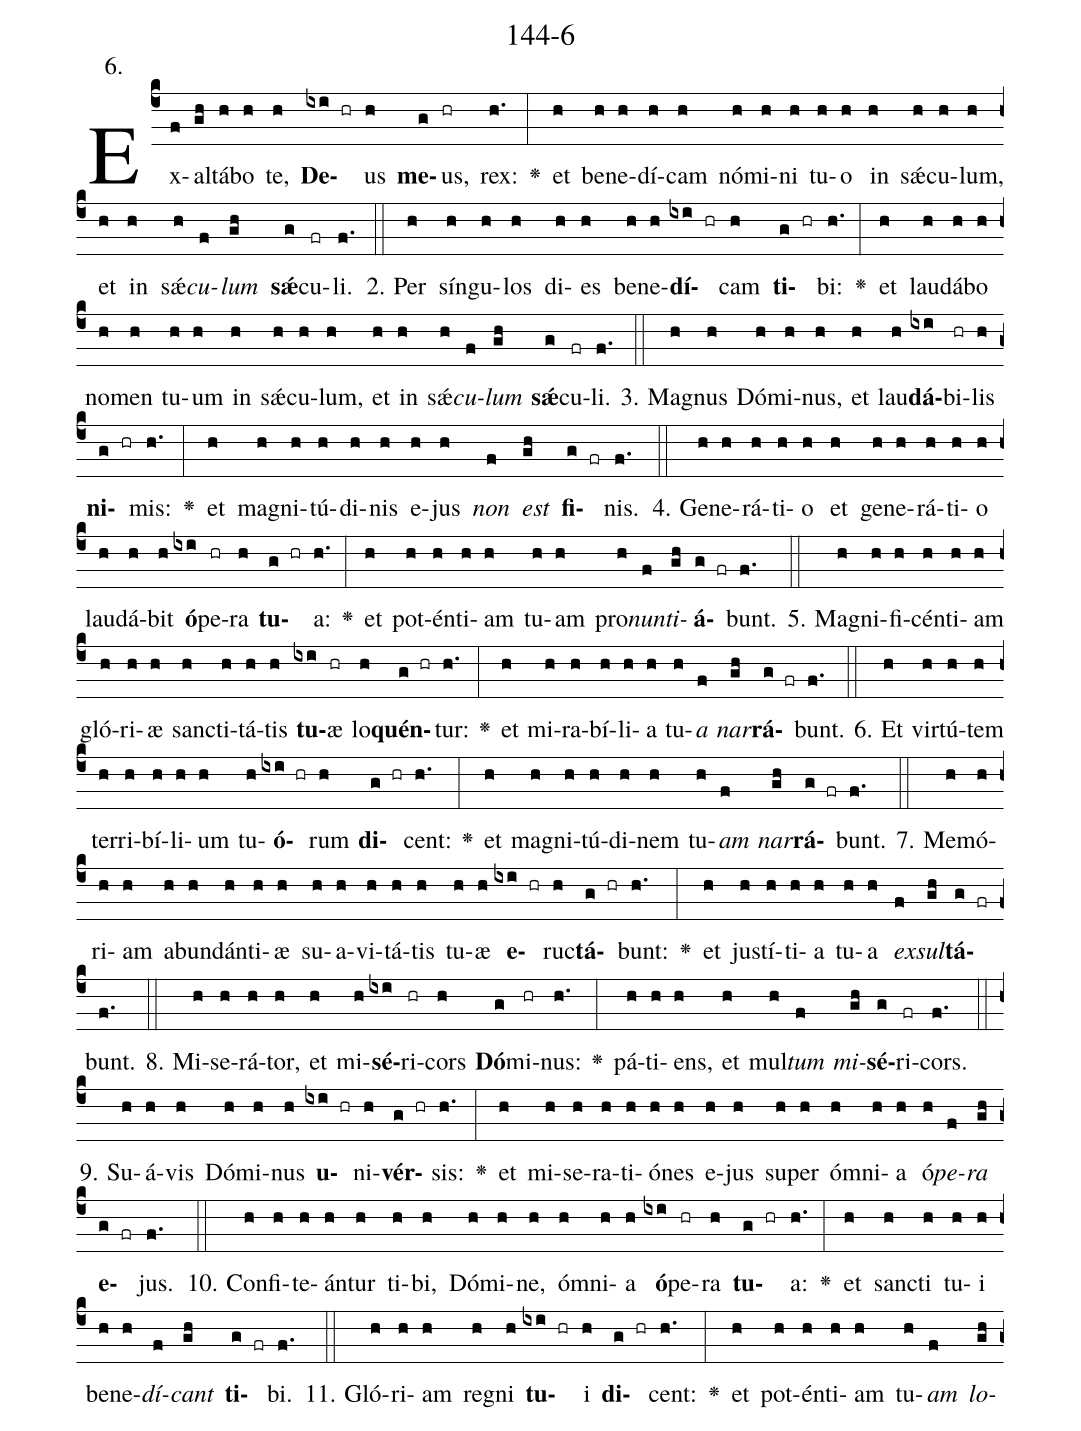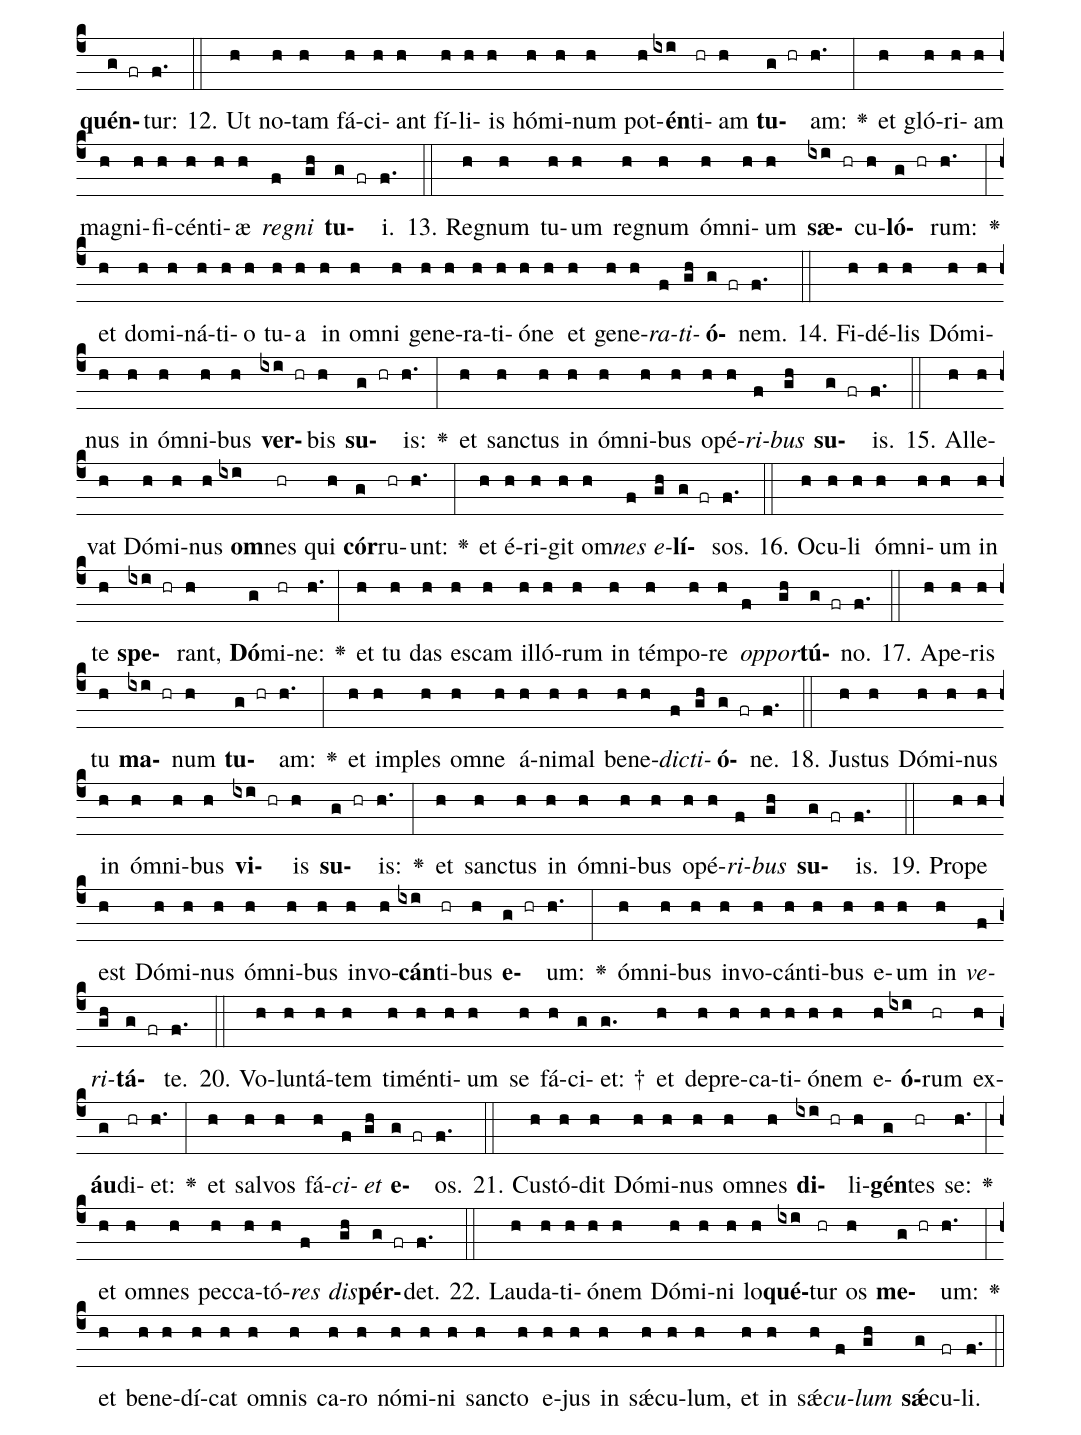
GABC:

name: 144-6;
annotation: 6.;
%%
(c4)Ex(f)al(gh)tá(h)bo(h) te,(h) <b>De</b>(ixi hr)us(h) <b>me</b>(g)us,(hr) rex:(h.) <v>\greheightstar</v>(:) et(h) be(h)ne(h)dí(h)cam(h) nó(h)mi(h)ni(h) tu(h)o(h) in(h) sǽ(h)cu(h)lum,(h) et(h) in(h) sǽ(h)<i>cu</i>(f)<i>lum</i>(gh) <b>sǽ</b>(g)cu(fr)li.(f.) (::)
2. Per(h) sín(h)gu(h)los(h) di(h)es(h) be(h)ne(h)<b>dí</b>(ixi hr)cam(h) <b>ti</b>(g hr)bi:(h.) <v>\greheightstar</v>(:) et(h) lau(h)dá(h)bo(h) no(h)men(h) tu(h)um(h) in(h) sǽ(h)cu(h)lum,(h) et(h) in(h) sǽ(h)<i>cu</i>(f)<i>lum</i>(gh) <b>sǽ</b>(g)cu(fr)li.(f.) (::)
3. Ma(h)gnus(h) Dó(h)mi(h)nus,(h) et(h) lau(h)<b>dá</b>(ixi)bi(hr)lis(h) <b>ni</b>(g hr)mis:(h.) <v>\greheightstar</v>(:) et(h) ma(h)gni(h)tú(h)di(h)nis(h) e(h)jus(h) <i>non</i>(f) <i>est</i>(gh) <b>fi</b>(g fr)nis.(f.) (::)
4. Ge(h)ne(h)rá(h)ti(h)o(h) et(h) ge(h)ne(h)rá(h)ti(h)o(h) lau(h)dá(h)bit(h) <b>ó</b>(ixi)pe(hr)ra(h) <b>tu</b>(g hr)a:(h.) <v>\greheightstar</v>(:) et(h) pot(h)én(h)ti(h)am(h) tu(h)am(h) pro(h)<i>nun</i>(f)<i>ti</i>(gh)<b>á</b>(g fr)bunt.(f.) (::)
5. Ma(h)gni(h)fi(h)cén(h)ti(h)am(h) gló(h)ri(h)æ(h) sanc(h)ti(h)tá(h)tis(h) <b>tu</b>(ixi)æ(hr) lo(h)<b>quén</b>(g hr)tur:(h.) <v>\greheightstar</v>(:) et(h) mi(h)ra(h)bí(h)li(h)a(h) tu(h)<i>a</i>(f) <i>nar</i>(gh)<b>rá</b>(g fr)bunt.(f.) (::)
6. Et(h) vir(h)tú(h)tem(h) ter(h)ri(h)bí(h)li(h)um(h) tu(h)<b>ó</b>(ixi hr)rum(h) <b>di</b>(g hr)cent:(h.) <v>\greheightstar</v>(:) et(h) ma(h)gni(h)tú(h)di(h)nem(h) tu(h)<i>am</i>(f) <i>nar</i>(gh)<b>rá</b>(g fr)bunt.(f.) (::)
7. Me(h)mó(h)ri(h)am(h) ab(h)un(h)dán(h)ti(h)æ(h) su(h)a(h)vi(h)tá(h)tis(h) tu(h)æ(h) <b>e</b>(ixi hr)ruc(h)<b>tá</b>(g hr)bunt:(h.) <v>\greheightstar</v>(:) et(h) jus(h)tí(h)ti(h)a(h) tu(h)a(h) <i>ex</i>(f)<i>sul</i>(gh)<b>tá</b>(g fr)bunt.(f.) (::)
8. Mi(h)se(h)rá(h)tor,(h) et(h) mi(h)<b>sé</b>(ixi)ri(hr)cors(h) <b>Dó</b>(g)mi(hr)nus:(h.) <v>\greheightstar</v>(:) pá(h)ti(h)ens,(h) et(h) mul(h)<i>tum</i>(f) <i>mi</i>(gh)<b>sé</b>(g)ri(fr)cors.(f.) (::)
9. Su(h)á(h)vis(h) Dó(h)mi(h)nus(h) <b>u</b>(ixi hr)ni(h)<b>vér</b>(g hr)sis:(h.) <v>\greheightstar</v>(:) et(h) mi(h)se(h)ra(h)ti(h)ó(h)nes(h) e(h)jus(h) su(h)per(h) óm(h)ni(h)a(h) ó(h)<i>pe</i>(f)<i>ra</i>(gh) <b>e</b>(g fr)jus.(f.) (::)
10. Con(h)fi(h)te(h)án(h)tur(h) ti(h)bi,(h) Dó(h)mi(h)ne,(h) óm(h)ni(h)a(h) <b>ó</b>(ixi)pe(hr)ra(h) <b>tu</b>(g hr)a:(h.) <v>\greheightstar</v>(:) et(h) sanc(h)ti(h) tu(h)i(h) be(h)ne(h)<i>dí</i>(f)<i>cant</i>(gh) <b>ti</b>(g fr)bi.(f.) (::)
11. Gló(h)ri(h)am(h) re(h)gni(h) <b>tu</b>(ixi hr)i(h) <b>di</b>(g hr)cent:(h.) <v>\greheightstar</v>(:) et(h) pot(h)én(h)ti(h)am(h) tu(h)<i>am</i>(f) <i>lo</i>(gh)<b>quén</b>(g fr)tur:(f.) (::)
12. Ut(h) no(h)tam(h) fá(h)ci(h)ant(h) fí(h)li(h)is(h) hó(h)mi(h)num(h) pot(h)<b>én</b>(ixi)ti(hr)am(h) <b>tu</b>(g hr)am:(h.) <v>\greheightstar</v>(:) et(h) gló(h)ri(h)am(h) ma(h)gni(h)fi(h)cén(h)ti(h)æ(h) <i>re</i>(f)<i>gni</i>(gh) <b>tu</b>(g fr)i.(f.) (::)
13. Re(h)gnum(h) tu(h)um(h) re(h)gnum(h) óm(h)ni(h)um(h) <b>sæ</b>(ixi hr)cu(h)<b>ló</b>(g hr)rum:(h.) <v>\greheightstar</v>(:) et(h) do(h)mi(h)ná(h)ti(h)o(h) tu(h)a(h) in(h) om(h)ni(h) ge(h)ne(h)ra(h)ti(h)ó(h)ne(h) et(h) ge(h)ne(h)<i>ra</i>(f)<i>ti</i>(gh)<b>ó</b>(g fr)nem.(f.) (::)
14. Fi(h)dé(h)lis(h) Dó(h)mi(h)nus(h) in(h) óm(h)ni(h)bus(h) <b>ver</b>(ixi hr)bis(h) <b>su</b>(g hr)is:(h.) <v>\greheightstar</v>(:) et(h) sanc(h)tus(h) in(h) óm(h)ni(h)bus(h) o(h)pé(h)<i>ri</i>(f)<i>bus</i>(gh) <b>su</b>(g fr)is.(f.) (::)
15. Al(h)le(h)vat(h) Dó(h)mi(h)nus(h) <b>om</b>(ixi)nes(hr) qui(h) <b>cór</b>(g)ru(hr)unt:(h.) <v>\greheightstar</v>(:) et(h) é(h)ri(h)git(h) om(h)<i>nes</i>(f) <i>e</i>(gh)<b>lí</b>(g fr)sos.(f.) (::)
16. O(h)cu(h)li(h) óm(h)ni(h)um(h) in(h) te(h) <b>spe</b>(ixi hr)rant,(h) <b>Dó</b>(g)mi(hr)ne:(h.) <v>\greheightstar</v>(:) et(h) tu(h) das(h) es(h)cam(h) il(h)ló(h)rum(h) in(h) tém(h)po(h)re(h) <i>op</i>(f)<i>por</i>(gh)<b>tú</b>(g fr)no.(f.) (::)
17. A(h)pe(h)ris(h) tu(h) <b>ma</b>(ixi hr)num(h) <b>tu</b>(g hr)am:(h.) <v>\greheightstar</v>(:) et(h) im(h)ples(h) om(h)ne(h) á(h)ni(h)mal(h) be(h)ne(h)<i>dic</i>(f)<i>ti</i>(gh)<b>ó</b>(g fr)ne.(f.) (::)
18. Jus(h)tus(h) Dó(h)mi(h)nus(h) in(h) óm(h)ni(h)bus(h) <b>vi</b>(ixi hr)is(h) <b>su</b>(g hr)is:(h.) <v>\greheightstar</v>(:) et(h) sanc(h)tus(h) in(h) óm(h)ni(h)bus(h) o(h)pé(h)<i>ri</i>(f)<i>bus</i>(gh) <b>su</b>(g fr)is.(f.) (::)
19. Pro(h)pe(h) est(h) Dó(h)mi(h)nus(h) óm(h)ni(h)bus(h) in(h)vo(h)<b>cán</b>(ixi)ti(hr)bus(h) <b>e</b>(g hr)um:(h.) <v>\greheightstar</v>(:) óm(h)ni(h)bus(h) in(h)vo(h)cán(h)ti(h)bus(h) e(h)um(h) in(h) <i>ve</i>(f)<i>ri</i>(gh)<b>tá</b>(g fr)te.(f.) (::)
20. Vo(h)lun(h)tá(h)tem(h) ti(h)mén(h)ti(h)um(h) se(h) fá(h)ci(g)et: †(g.) et(h) de(h)pre(h)ca(h)ti(h)ó(h)nem(h) e(h)<b>ó</b>(ixi)rum(hr) ex(h)<b>áu</b>(g)di(hr)et:(h.) <v>\greheightstar</v>(:) et(h) sal(h)vos(h) fá(h)<i>ci</i>(f)<i>et</i>(gh) <b>e</b>(g fr)os.(f.) (::)
21. Cus(h)tó(h)dit(h) Dó(h)mi(h)nus(h) om(h)nes(h) <b>di</b>(ixi hr)li(h)<b>gén</b>(g)tes(hr) se:(h.) <v>\greheightstar</v>(:) et(h) om(h)nes(h) pec(h)ca(h)tó(h)<i>res</i>(f) <i>dis</i>(gh)<b>pér</b>(g fr)det.(f.) (::)
22. Lau(h)da(h)ti(h)ó(h)nem(h) Dó(h)mi(h)ni(h) lo(h)<b>qué</b>(ixi)tur(hr) os(h) <b>me</b>(g hr)um:(h.) <v>\greheightstar</v>(:) et(h) be(h)ne(h)dí(h)cat(h) om(h)nis(h) ca(h)ro(h) nó(h)mi(h)ni(h) sanc(h)to(h) e(h)jus(h) in(h) sǽ(h)cu(h)lum,(h) et(h) in(h) sǽ(h)<i>cu</i>(f)<i>lum</i>(gh) <b>sǽ</b>(g)cu(fr)li.(f.) (::)
